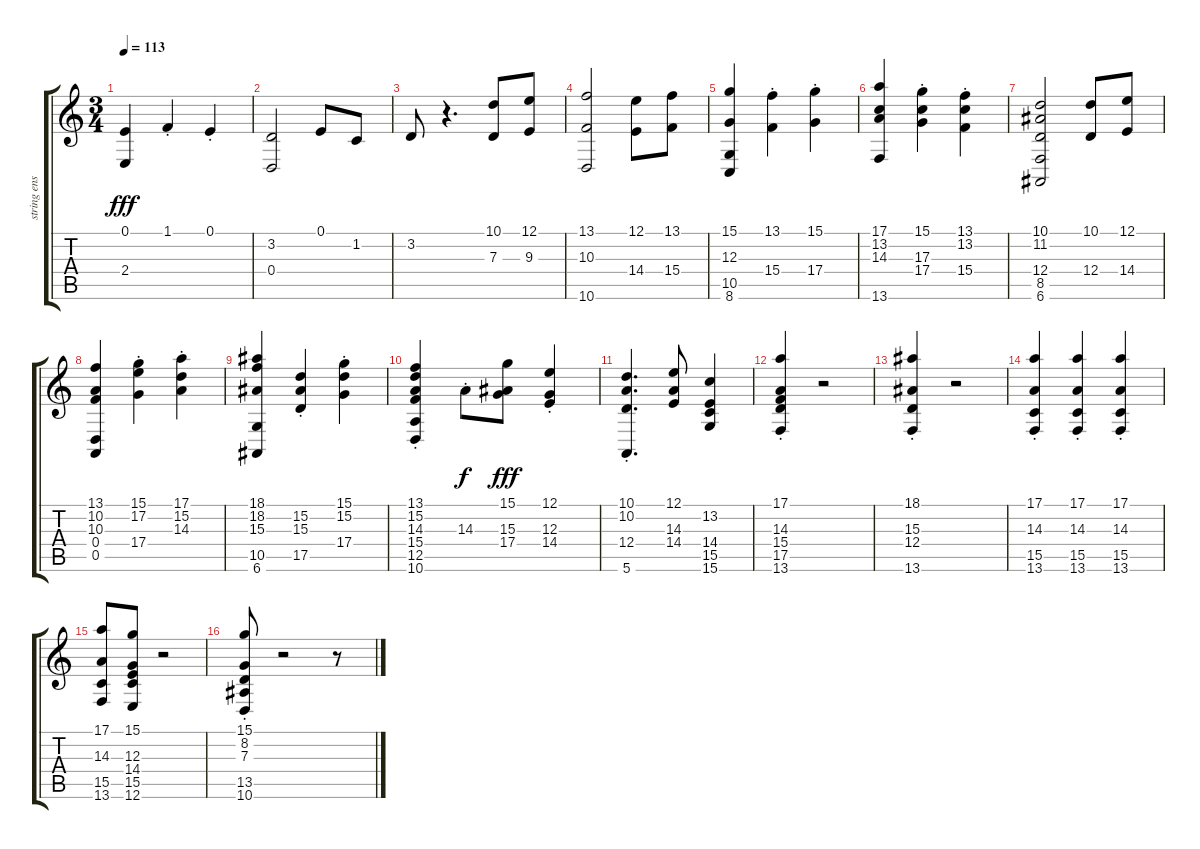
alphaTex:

\track ("string ensemble" "string ens") {instrument stringensemble1}
\staff {score tabs}
\tuning (E4 B3 G3 D3 A2 E2) {hide}
\ts (3 4)
\tempo 113
\clef g2
\ks c
(0.1 2.4).4{dy fff} 1.1{st}.4 0.1{st}.4 |
(3.2 0.4).2 0.1.8 1.2.8 |
3.2.8 r.4{d} (10.1 7.3).8 (12.1 9.3).8 |
(13.1 10.3 10.6).2 (12.1 14.4).8 (13.1 15.4).8 |
(15.1 12.3 10.5 8.6).4 (13.1{st} 15.4{st}).4 (15.1{st} 17.4{st}).4 |
(17.1 13.2 14.3 13.6).4 (15.1{st} 17.3{st} 17.4{st}).4 (13.1{st} 13.2{st} 15.4{st}).4 |
(10.1 11.2 12.4 8.5 6.6).2 (10.1 12.4).8 (12.1 14.4).8 |
(13.1 10.2 10.3 0.4 0.5).4 (15.1{st} 17.2{st} 17.4{st}).4 (17.1{st} 15.2{st} 14.3{st}).4 |
(18.1 18.2 15.3 10.5 6.6).4 (15.2{st} 15.3{st} 17.5{st}).4 (15.1{st} 15.2{st} 17.4{st}).4 |
(13.1 15.2 14.3{st} 15.4 12.5 10.6).4 14.3{st}.8{dy f} (15.1 15.3 17.4).8{dy fff} (12.1{st} 12.3{st} 14.4{st}).4 |
(10.1 10.2 12.4{st} 5.6).4{d} (12.1 14.3 14.4).8 (13.2 14.4 15.5 15.6).4 |
(17.1{st} 14.3{st} 15.4{st} 17.5{st} 13.6{st}).4 r.2 |
(18.1{st} 15.3{st} 12.4{st} 13.6{st}).4 r.2 |
(17.1{st} 14.3{st} 15.5{st} 13.6{st}).4 (17.1{st} 14.3{st} 15.5{st} 13.6{st}).4 (17.1{st} 14.3{st} 15.5{st} 13.6{st}).4 |
(17.1 14.3 15.5 13.6).8 (15.1 12.3 14.4 15.5 12.6).8 r.2 |
(15.1 8.2 7.3{st} 13.5 10.6).8 r.2 r.8
